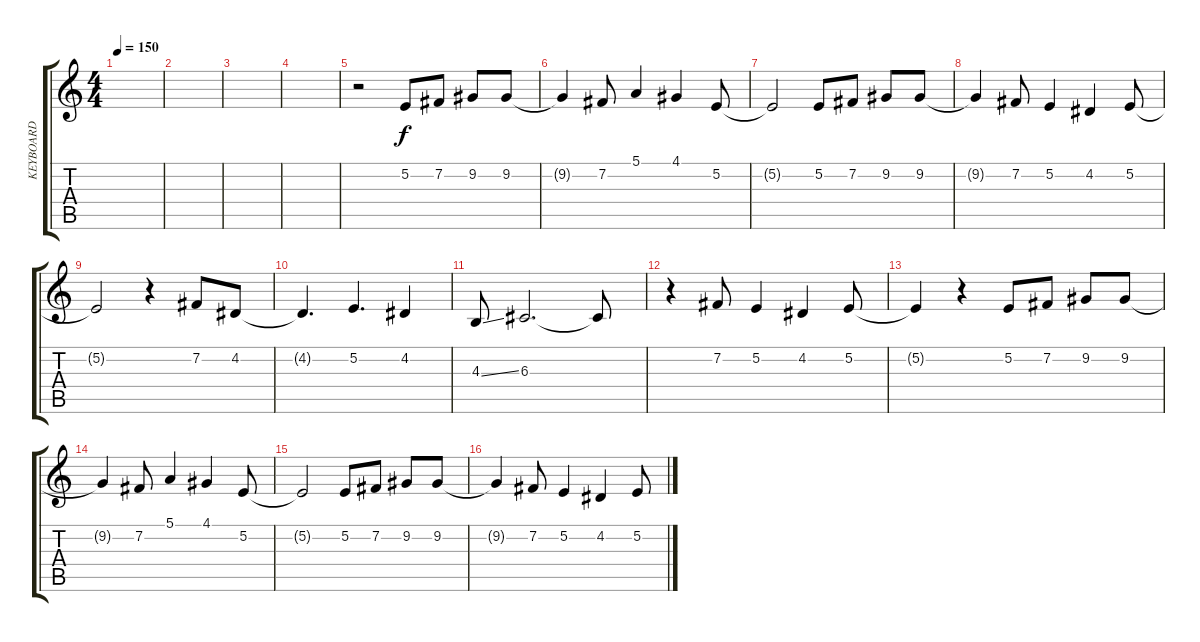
\track ("KEYBOARD" "KEYBOARD") {instrument electricgrandpiano}
\staff {score tabs}
\tuning (E4 B3 G3 D3 A2 E2) {hide}
\ts (4 4)
\tempo 150
\clef g2
\ks c
|
|
|
|
r.2 5.2.8 7.2.8 9.2.8 9.2.8 |
9.2{t}.4 7.2.8 5.1.4 4.1.4 5.2.8 |
5.2{t}.2 5.2.8 7.2.8 9.2.8 9.2.8 |
9.2{t}.4 7.2.8 5.2.4 4.2.4 5.2.8 |
5.2{t}.2 r.4 7.2.8 4.2.8 |
4.2{t}.4{d} 5.2.4{d} 4.2.4 |
4.3{ss}.8 6.3.2{d} 6.3{t}.8 |
r.4 7.2.8 5.2.4 4.2.4 5.2.8 |
5.2{t}.4 r.4 5.2.8 7.2.8 9.2.8 9.2.8 |
9.2{t}.4 7.2.8 5.1.4 4.1.4 5.2.8 |
5.2{t}.2 5.2.8 7.2.8 9.2.8 9.2.8 |
9.2{t}.4 7.2.8 5.2.4 4.2.4 5.2.8
